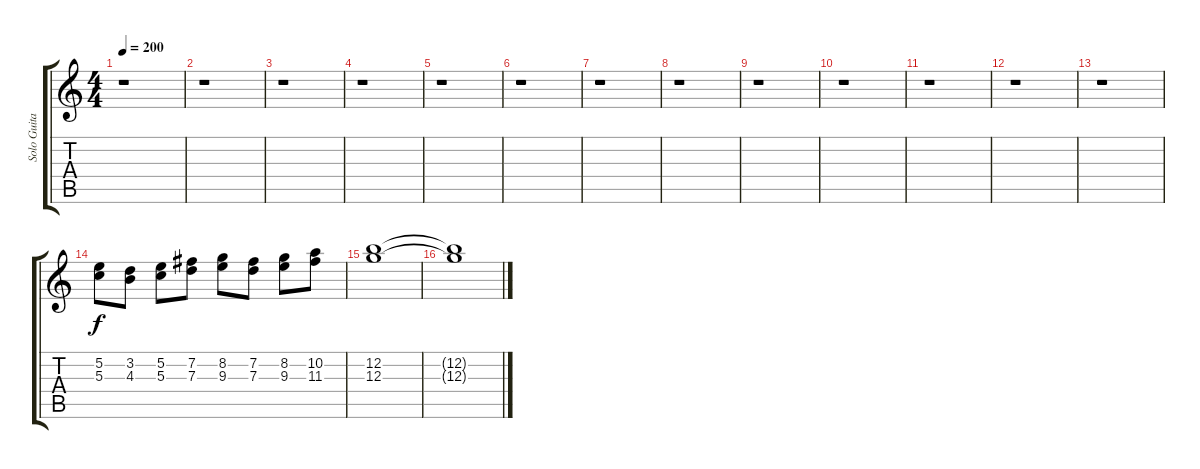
\track ("Solo Guitar" "Solo Guita") {instrument overdrivenguitar}
\staff {score tabs}
\tuning (E4 B3 G3 D3 A2 E2) {hide}
\ts (4 4)
\tempo 200
\clef g2
\ks c
r.1{dy f} |
r.1 |
r.1 |
r.1 |
r.1 |
r.1 |
r.1 |
r.1 |
r.1 |
r.1 |
r.1 |
r.1 |
r.1 |
(5.2 5.3).8 (3.2 4.3).8 (5.2 5.3).8 (7.2 7.3).8 (8.2 9.3).8 (7.2 7.3).8 (8.2 9.3).8 (10.2 11.3).8 |
(12.2 12.3).1 |
(12.2{t} 12.3{t}).1
